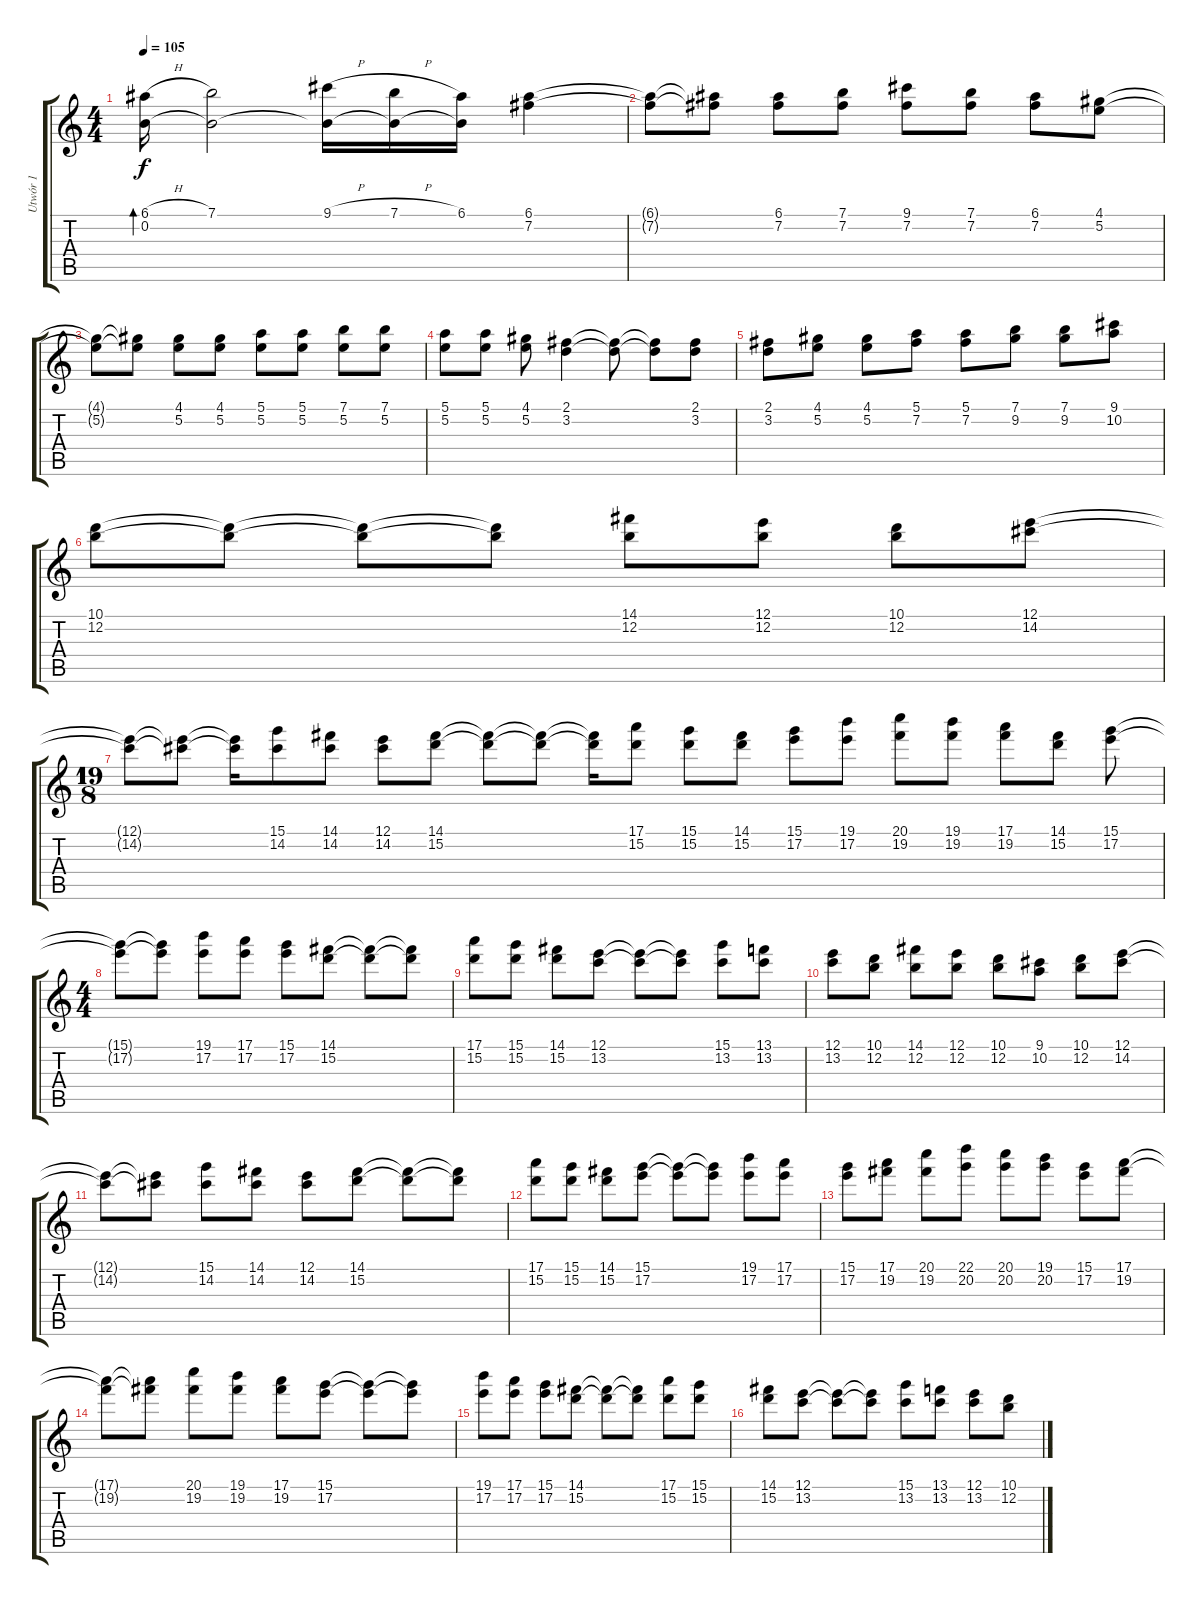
\track ("Utwór 1" "Utwór 1") {instrument acousticguitarsteel}
\staff {score tabs}
\tuning (E4 B3 G3 D3 A2 E2) {hide}
\ts (4 4)
\tempo 105
\clef g2
\ks c
(6.1{h} 0.2).16{bd 480 dy f instrument acousticguitarsteel} (7.1 0.2{t}).2 (9.1{h} 0.2{t}).16 (7.1{h} 0.2{t}).16 (6.1 0.2{t}).16 (6.1 7.2).4 |
(6.1{t} 7.2{t}).8 (6.1{t} 7.2{t}).8 (6.1 7.2).8 (7.1 7.2).8 (9.1 7.2).8 (7.1 7.2).8 (6.1 7.2).8 (4.1 5.2).8 |
(4.1{t} 5.2{t}).8 (4.1{t} 5.2{t}).8 (4.1 5.2).8 (4.1 5.2).8 (5.1 5.2).8 (5.1 5.2).8 (7.1 5.2).8 (7.1 5.2).8 |
(5.1 5.2).8 (5.1 5.2).8 (4.1 5.2).8 (2.1 3.2).4 (2.1{t} 3.2{t}).8 (2.1{t} 3.2{t}).8 (2.1 3.2).8 |
(2.1 3.2).8 (4.1 5.2).8 (4.1 5.2).8 (5.1 7.2).8 (5.1 7.2).8 (7.1 9.2).8 (7.1 9.2).8 (9.1 10.2).8 |
(10.1 12.2).8 (10.1{t} 12.2{t}).8 (10.1{t} 12.2{t}).8 (10.1{t} 12.2{t}).8 (14.1 12.2).8 (12.1 12.2).8 (10.1 12.2).8 (12.1 14.2).8 |
\ts (19 8)
(12.1{t} 14.2{t}).8 (12.1{t} 14.2{t}).8 (12.1{t} 14.2{t}).16 (15.1 14.2).8 (14.1 14.2).8 (12.1 14.2).8 (14.1 15.2).8 (14.1{t} 15.2{t}).8 (14.1{t} 15.2{t}).8 (14.1{t} 15.2{t}).16 (17.1 15.2).8 (15.1 15.2).8 (14.1 15.2).8 (15.1 17.2).8 (19.1 17.2).8 (20.1 19.2).8 (19.1 19.2).8 (17.1 19.2).8 (14.1 15.2).8 (15.1 17.2).8 |
\ts (4 4)
(15.1{t} 17.2{t}).8 (15.1{t} 17.2{t}).8 (19.1 17.2).8 (17.1 17.2).8 (15.1 17.2).8 (14.1 15.2).8 (14.1{t} 15.2{t}).8 (14.1{t} 15.2{t}).8 |
(17.1 15.2).8 (15.1 15.2).8 (14.1 15.2).8 (12.1 13.2).8 (12.1{t} 13.2{t}).8 (12.1{t} 13.2{t}).8 (15.1 13.2).8 (13.1 13.2).8 |
(12.1 13.2).8 (10.1 12.2).8 (14.1 12.2).8 (12.1 12.2).8 (10.1 12.2).8 (9.1 10.2).8 (10.1 12.2).8 (12.1 14.2).8 |
(12.1{t} 14.2{t}).8 (12.1{t} 14.2{t}).8 (15.1 14.2).8 (14.1 14.2).8 (12.1 14.2).8 (14.1 15.2).8 (14.1{t} 15.2{t}).8 (14.1{t} 15.2{t}).8 |
(17.1 15.2).8 (15.1 15.2).8 (14.1 15.2).8 (15.1 17.2).8 (15.1{t} 17.2{t}).8 (15.1{t} 17.2{t}).8 (19.1 17.2).8 (17.1 17.2).8 |
(15.1 17.2).8 (17.1 19.2).8 (20.1 19.2).8 (22.1 20.2).8 (20.1 20.2).8 (19.1 20.2).8 (15.1 17.2).8 (17.1 19.2).8 |
(17.1{t} 19.2{t}).8 (17.1{t} 19.2{t}).8 (20.1 19.2).8 (19.1 19.2).8 (17.1 19.2).8 (15.1 17.2).8 (15.1{t} 17.2{t}).8 (15.1{t} 17.2{t}).8 |
(19.1 17.2).8 (17.1 17.2).8 (15.1 17.2).8 (14.1 15.2).8 (14.1{t} 15.2{t}).8 (14.1{t} 15.2{t}).8 (17.1 15.2).8 (15.1 15.2).8 |
(14.1 15.2).8 (12.1 13.2).8 (12.1{t} 13.2{t}).8 (12.1{t} 13.2{t}).8 (15.1 13.2).8 (13.1 13.2).8 (12.1 13.2).8 (10.1 12.2).8
